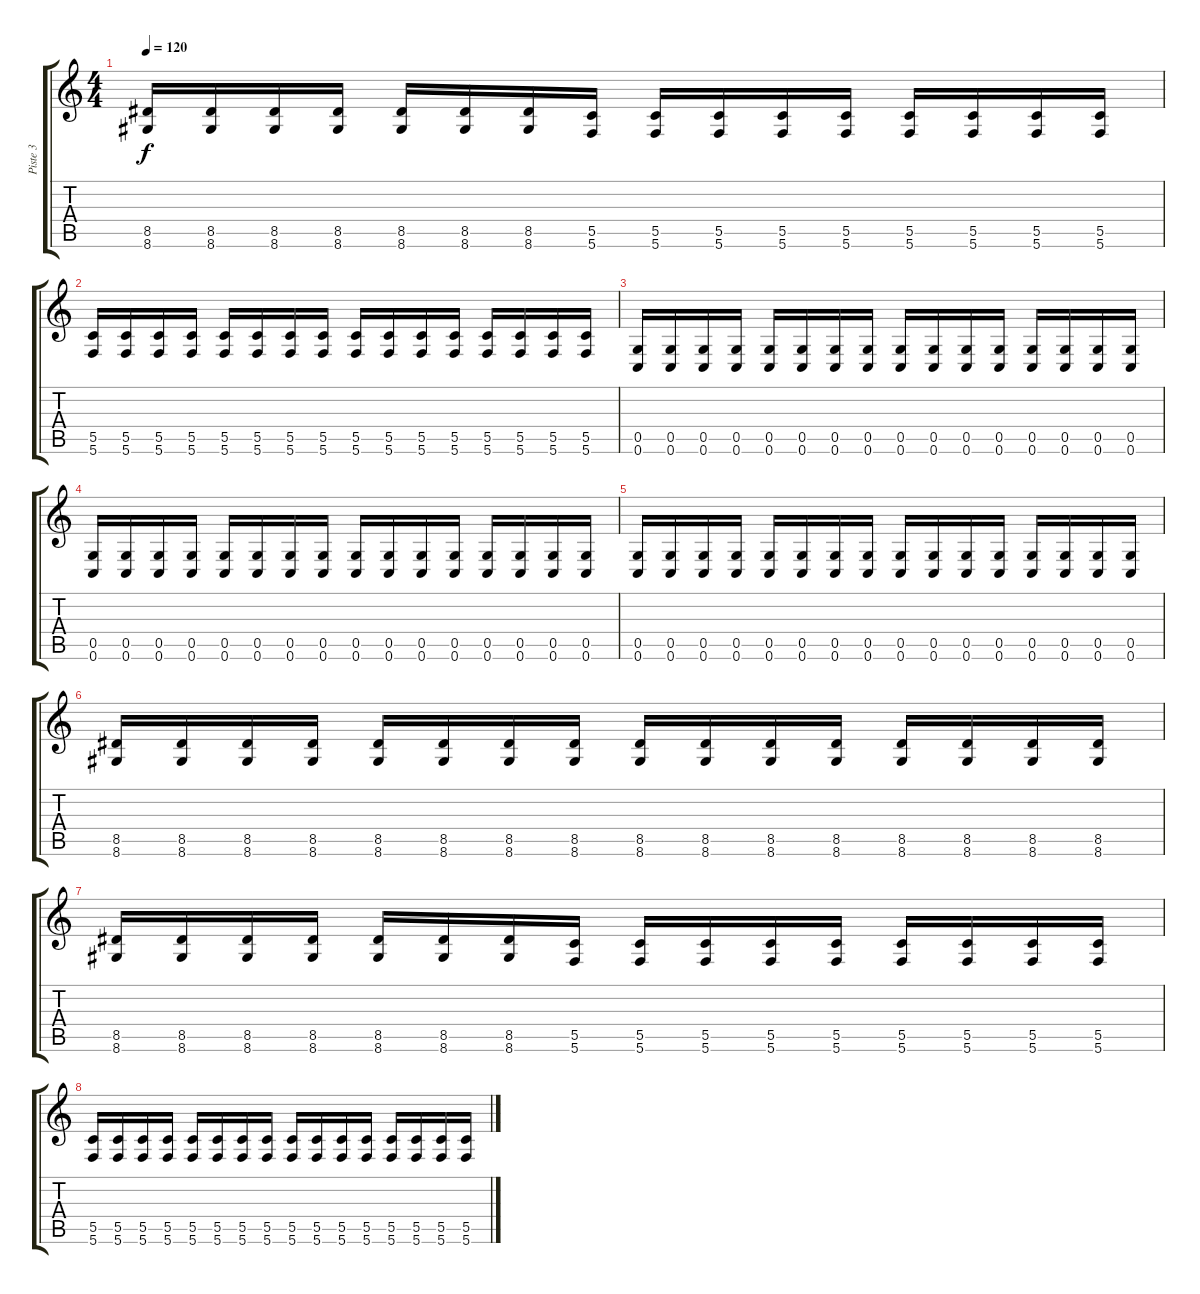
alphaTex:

\track ("Piste 3" "Piste 3") {instrument distortionguitar}
\staff {score tabs}
\tuning (D4 A3 F3 C3 G2 C2) {hide}
\ts (4 4)
\tempo 120
\clef g2
\ks c
(8.5 8.6).16{dy f} (8.5 8.6).16 (8.5 8.6).16 (8.5 8.6).16 (8.5 8.6).16 (8.5 8.6).16 (8.5 8.6).16 (5.5 5.6).16 (5.5 5.6).16 (5.5 5.6).16 (5.5 5.6).16 (5.5 5.6).16 (5.5 5.6).16 (5.5 5.6).16 (5.5 5.6).16 (5.5 5.6).16 |
(5.5 5.6).16 (5.5 5.6).16 (5.5 5.6).16 (5.5 5.6).16 (5.5 5.6).16 (5.5 5.6).16 (5.5 5.6).16 (5.5 5.6).16 (5.5 5.6).16 (5.5 5.6).16 (5.5 5.6).16 (5.5 5.6).16 (5.5 5.6).16 (5.5 5.6).16 (5.5 5.6).16 (5.5 5.6).16 |
(0.5 0.6).16 (0.5 0.6).16 (0.5 0.6).16 (0.5 0.6).16 (0.5 0.6).16 (0.5 0.6).16 (0.5 0.6).16 (0.5 0.6).16 (0.5 0.6).16 (0.5 0.6).16 (0.5 0.6).16 (0.5 0.6).16 (0.5 0.6).16 (0.5 0.6).16 (0.5 0.6).16 (0.5 0.6).16 |
(0.5 0.6).16 (0.5 0.6).16 (0.5 0.6).16 (0.5 0.6).16 (0.5 0.6).16 (0.5 0.6).16 (0.5 0.6).16 (0.5 0.6).16 (0.5 0.6).16 (0.5 0.6).16 (0.5 0.6).16 (0.5 0.6).16 (0.5 0.6).16 (0.5 0.6).16 (0.5 0.6).16 (0.5 0.6).16 |
(0.5 0.6).16 (0.5 0.6).16 (0.5 0.6).16 (0.5 0.6).16 (0.5 0.6).16 (0.5 0.6).16 (0.5 0.6).16 (0.5 0.6).16 (0.5 0.6).16 (0.5 0.6).16 (0.5 0.6).16 (0.5 0.6).16 (0.5 0.6).16 (0.5 0.6).16 (0.5 0.6).16 (0.5 0.6).16 |
(8.5 8.6).16 (8.5 8.6).16 (8.5 8.6).16 (8.5 8.6).16 (8.5 8.6).16 (8.5 8.6).16 (8.5 8.6).16 (8.5 8.6).16 (8.5 8.6).16 (8.5 8.6).16 (8.5 8.6).16 (8.5 8.6).16 (8.5 8.6).16 (8.5 8.6).16 (8.5 8.6).16 (8.5 8.6).16 |
(8.5 8.6).16 (8.5 8.6).16 (8.5 8.6).16 (8.5 8.6).16 (8.5 8.6).16 (8.5 8.6).16 (8.5 8.6).16 (5.5 5.6).16 (5.5 5.6).16 (5.5 5.6).16 (5.5 5.6).16 (5.5 5.6).16 (5.5 5.6).16 (5.5 5.6).16 (5.5 5.6).16 (5.5 5.6).16 |
(5.5 5.6).16 (5.5 5.6).16 (5.5 5.6).16 (5.5 5.6).16 (5.5 5.6).16 (5.5 5.6).16 (5.5 5.6).16 (5.5 5.6).16 (5.5 5.6).16 (5.5 5.6).16 (5.5 5.6).16 (5.5 5.6).16 (5.5 5.6).16 (5.5 5.6).16 (5.5 5.6).16 (5.5 5.6).16
